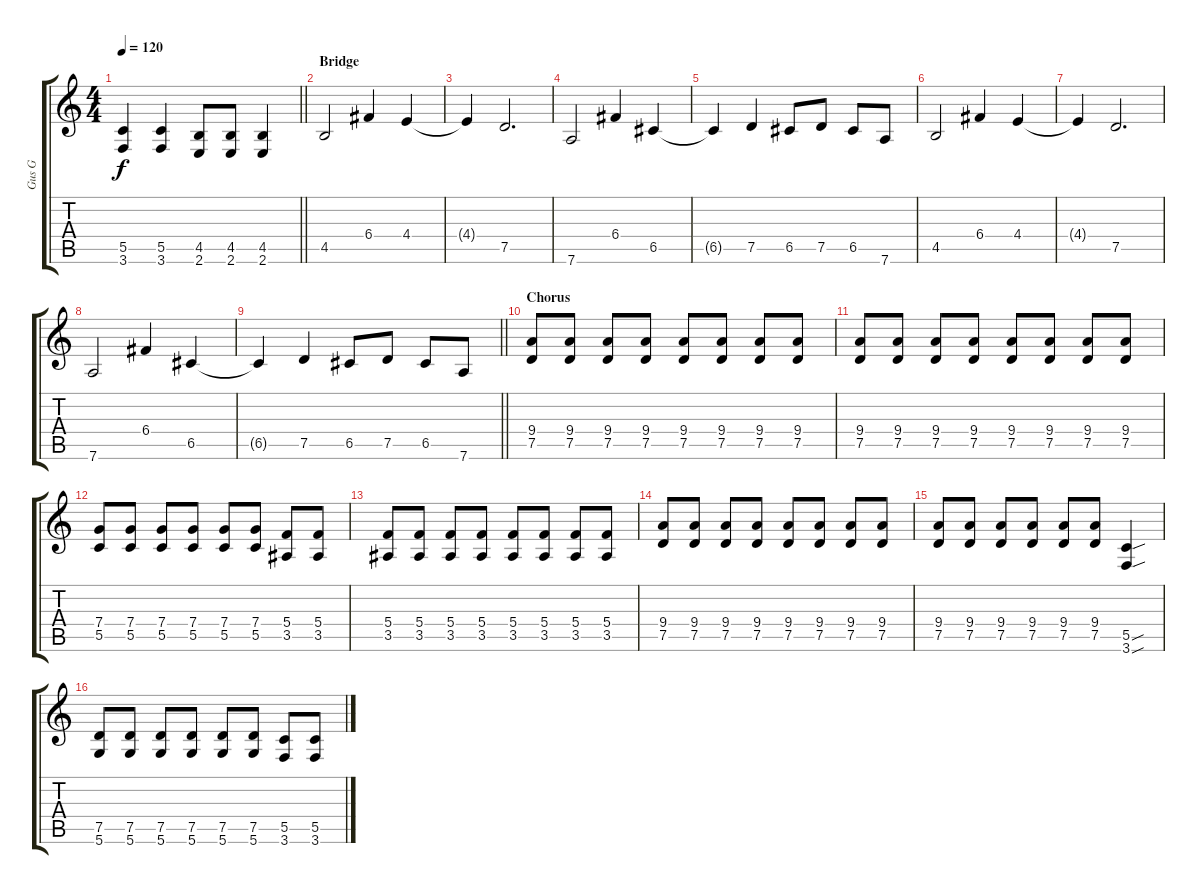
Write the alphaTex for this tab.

\track ("Gus G" "Gus G") {instrument distortionguitar}
\staff {score tabs}
\tuning (D4 A3 F3 C3 G2 D2) {hide}
\ts (4 4)
\tempo 120
\clef g2
\barLineRight lightlight
\ks c
(5.5{t} 3.6{t}).4{dy f} (5.5 3.6).4 (4.5 2.6).8 (4.5 2.6).8 (4.5 2.6).4 |
\section ("" "Bridge")
4.5.2 6.4.4 4.4.4 |
4.4{t}.4 7.5.2{d} |
7.6.2 6.4.4 6.5.4 |
6.5{t}.4 7.5.4 6.5.8 7.5.8 6.5.8 7.6.8 |
4.5.2 6.4.4 4.4.4 |
4.4{t}.4 7.5.2{d} |
7.6.2 6.4.4 6.5.4 |
\barLineRight lightlight
6.5{t}.4 7.5.4 6.5.8 7.5.8 6.5.8 7.6.8 |
\section ("" "Chorus")
(9.4 7.5).8 (9.4 7.5).8 (9.4 7.5).8 (9.4 7.5).8 (9.4 7.5).8 (9.4 7.5).8 (9.4 7.5).8 (9.4 7.5).8 |
(9.4 7.5).8 (9.4 7.5).8 (9.4 7.5).8 (9.4 7.5).8 (9.4 7.5).8 (9.4 7.5).8 (9.4 7.5).8 (9.4 7.5).8 |
(7.4 5.5).8 (7.4 5.5).8 (7.4 5.5).8 (7.4 5.5).8 (7.4 5.5).8 (7.4 5.5).8 (5.4 3.5).8 (5.4 3.5).8 |
(5.4 3.5).8 (5.4 3.5).8 (5.4 3.5).8 (5.4 3.5).8 (5.4 3.5).8 (5.4 3.5).8 (5.4 3.5).8 (5.4 3.5).8 |
(9.4 7.5).8 (9.4 7.5).8 (9.4 7.5).8 (9.4 7.5).8 (9.4 7.5).8 (9.4 7.5).8 (9.4 7.5).8 (9.4 7.5).8 |
(9.4 7.5).8 (9.4 7.5).8 (9.4 7.5).8 (9.4 7.5).8 (9.4 7.5).8 (9.4 7.5).8 (5.5{sou} 3.6{sou}).4 |
(7.5 5.6).8 (7.5 5.6).8 (7.5 5.6).8 (7.5 5.6).8 (7.5 5.6).8 (7.5 5.6).8 (5.5 3.6).8 (5.5 3.6).8
